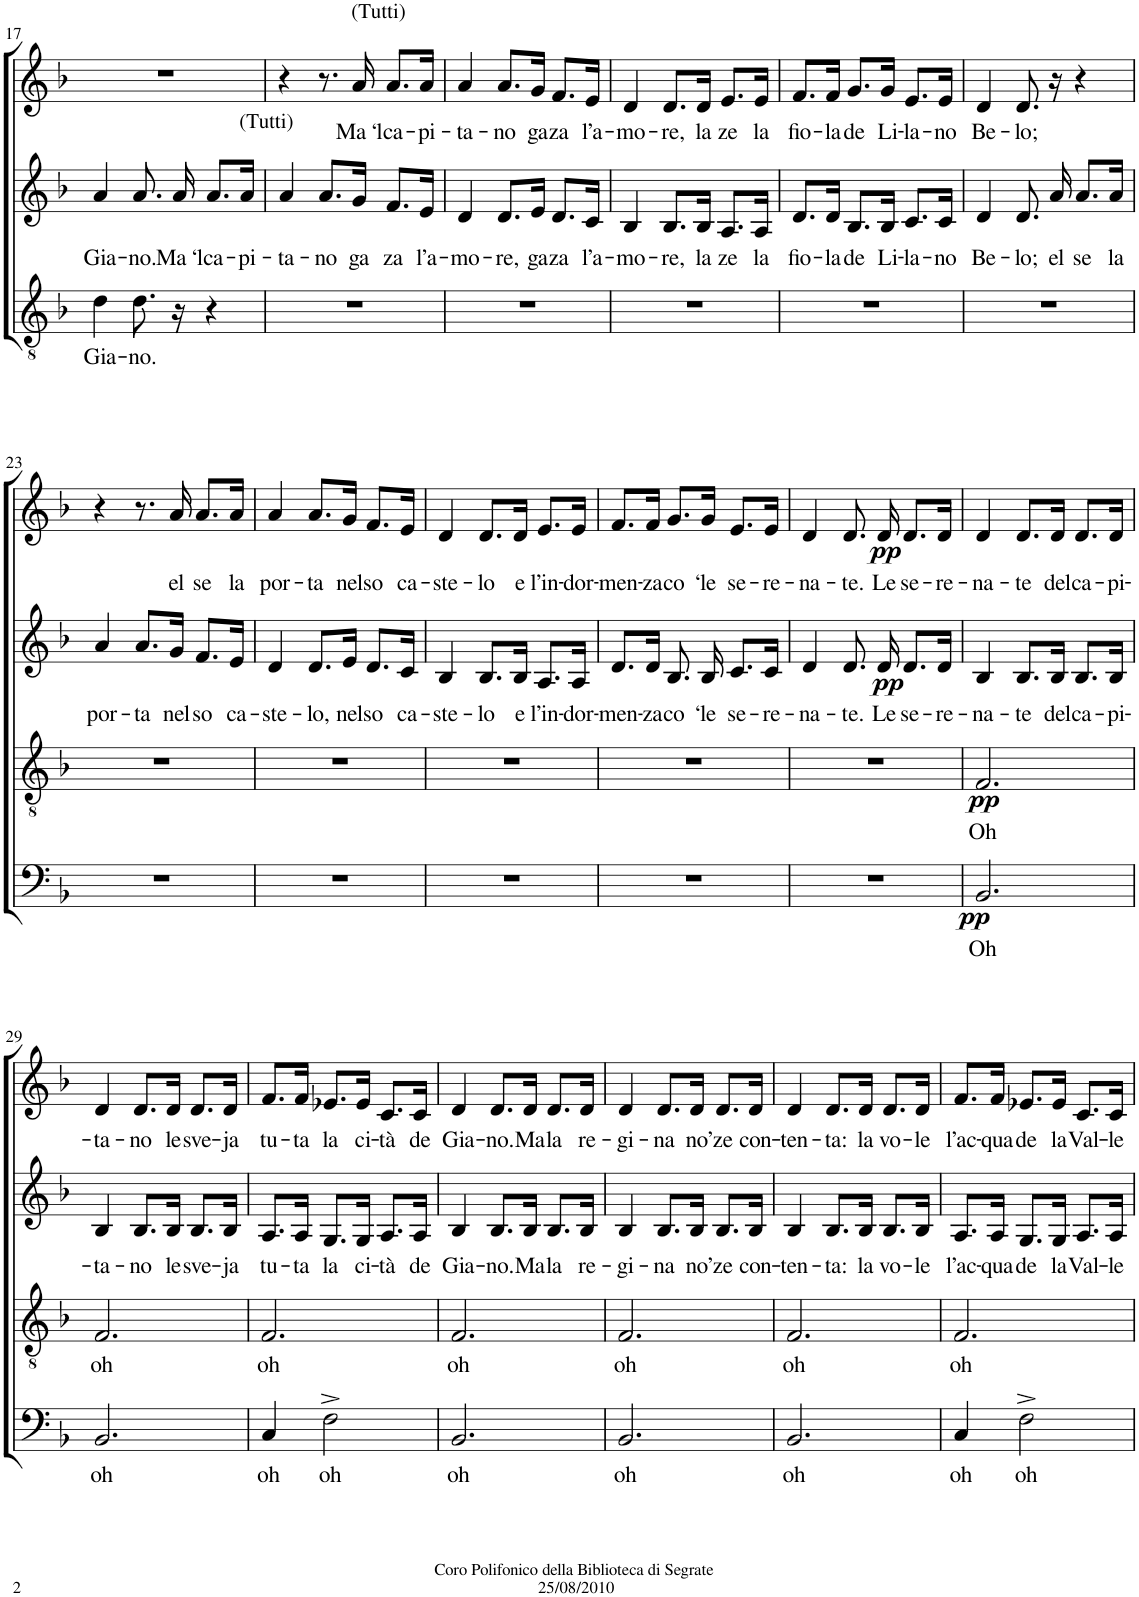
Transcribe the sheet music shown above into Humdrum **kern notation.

**kern	**text	**dynam	**kern	**text	**dynam	**kern	**text	**dynam	**kern	**text	**dynam
*part4	*part4	*part4	*part3	*part3	*part3	*part2	*part2	*part2	*part1	*part1	*part1
*staff4	*staff4	*staff4	*staff3	*staff3	*staff3	*staff2	*staff2	*staff2	*staff1	*staff1	*staff1
*I"Bassi	*	*	*I"Tenori	*	*	*I"Contralti	*	*	*I"Soprani	*	*
!!LO:PB:g=z
*clefF4	*	*	*clefGv2	*	*	*clefG2	*	*	*clefG2	*	*
*	*	*	*	*	*	*	*	*	*Trd1c2	*	*
*k[b-]	*	*	*k[b-]	*	*	*k[b-]	*	*	*k[b-]	*	*
*F:	*	*	*F:	*	*	*F:	*	*	*F:	*	*
*M3/4	*	*	*M3/4	*	*	*M3/4	*	*	*M3/4	*	*
=17	=17	=17	=17	=17	=17	=17	=17	=17	=17	=17	=17
!	!	!	!	!LO:LY:b	!	!	!LO:LY:b	!	!	!	!
2.r	.	.	4d\	Gia-	.	4a/	Gia-	.	2.r	.	.
!	!	!	!	!LO:LY:b	!	!	!LO:LY:b	!	!	!	!
.	.	.	8.d\	-no.	.	8.a/	-no.	.	.	.	.
!	!	!	!	!	!	!	!LO:LY:b	!	!	!	!
.	.	.	16r	.	.	16a/	Ma ‘l	.	.	.	.
!	!	!	!	!	!	!	!LO:LY:b	!	!	!	!
.	.	.	4r	.	.	8.a/L	ca-	.	.	.	.
!	!	!	!	!	!	!LO:TX:a:t=(Tutti)	!	!	!	!	!
!	!	!	!	!	!	!	!LO:LY:b	!	!	!	!
.	.	.	.	.	.	16a/Jk	-pi-	.	.	.	.
=18	=18	=18	=18	=18	=18	=18	=18	=18	=18	=18	=18
!	!	!	!	!	!	!	!LO:LY:b	!	!	!	!
2.r	.	.	2.r	.	.	4a/	-ta-	.	4r	.	.
!	!	!	!	!	!	!	!LO:LY:b	!	!	!	!
.	.	.	.	.	.	8.a/L	-no	.	8.r	.	.
!	!	!	!	!	!	!	!	!	!LO:TX:a:t=(Tutti)	!	!
!	!	!	!	!	!	!	!LO:LY:b	!	!	!LO:LY:b	!
.	.	.	.	.	.	16g/Jk	ga	.	16a/	Ma ‘l	.
!	!	!	!	!	!	!	!LO:LY:b	!	!	!LO:LY:b	!
.	.	.	.	.	.	8.f/L	za	.	8.a/L	ca-	.
!	!	!	!	!	!	!	!LO:LY:b	!	!	!LO:LY:b	!
.	.	.	.	.	.	16e/Jk	l’a-	.	16a/Jk	-pi-	.
=19	=19	=19	=19	=19	=19	=19	=19	=19	=19	=19	=19
!	!	!	!	!	!	!	!LO:LY:b	!	!	!LO:LY:b	!
2.r	.	.	2.r	.	.	4d/	-mo-	.	4a/	-ta-	.
!	!	!	!	!	!	!	!LO:LY:b	!	!	!LO:LY:b	!
.	.	.	.	.	.	8.d/L	-re,	.	8.a/L	-no	.
!	!	!	!	!	!	!	!LO:LY:b	!	!	!LO:LY:b	!
.	.	.	.	.	.	16e/Jk	ga	.	16g/Jk	ga	.
!	!	!	!	!	!	!	!LO:LY:b	!	!	!LO:LY:b	!
.	.	.	.	.	.	8.d/L	za	.	8.f/L	za	.
!	!	!	!	!	!	!	!LO:LY:b	!	!	!LO:LY:b	!
.	.	.	.	.	.	16c/Jk	l’a-	.	16e/Jk	l’a-	.
=20	=20	=20	=20	=20	=20	=20	=20	=20	=20	=20	=20
!	!	!	!	!	!	!	!LO:LY:b	!	!	!LO:LY:b	!
2.r	.	.	2.r	.	.	4B-/	-mo-	.	4d/	-mo-	.
!	!	!	!	!	!	!	!LO:LY:b	!	!	!LO:LY:b	!
.	.	.	.	.	.	8.B-/L	-re,	.	8.d/L	-re,	.
!	!	!	!	!	!	!	!LO:LY:b	!	!	!LO:LY:b	!
.	.	.	.	.	.	16B-/Jk	la	.	16d/Jk	la	.
!	!	!	!	!	!	!	!LO:LY:b	!	!	!LO:LY:b	!
.	.	.	.	.	.	8.A/L	ze	.	8.e/L	ze	.
!	!	!	!	!	!	!	!LO:LY:b	!	!	!LO:LY:b	!
.	.	.	.	.	.	16A/Jk	la	.	16e/Jk	la	.
=21	=21	=21	=21	=21	=21	=21	=21	=21	=21	=21	=21
!	!	!	!	!	!	!	!LO:LY:b	!	!	!LO:LY:b	!
2.r	.	.	2.r	.	.	8.d/L	fio-	.	8.f/L	fio-	.
!	!	!	!	!	!	!	!LO:LY:b	!	!	!LO:LY:b	!
.	.	.	.	.	.	16d/Jk	-la	.	16f/Jk	-la	.
!	!	!	!	!	!	!	!LO:LY:b	!	!	!LO:LY:b	!
.	.	.	.	.	.	8.B-/L	de	.	8.g/L	de	.
!	!	!	!	!	!	!	!LO:LY:b	!	!	!LO:LY:b	!
.	.	.	.	.	.	16B-/Jk	Li-	.	16g/Jk	Li-	.
!	!	!	!	!	!	!	!LO:LY:b	!	!	!LO:LY:b	!
.	.	.	.	.	.	8.c/L	-la-	.	8.e/L	-la-	.
!	!	!	!	!	!	!	!LO:LY:b	!	!	!LO:LY:b	!
.	.	.	.	.	.	16c/Jk	-no	.	16e/Jk	-no	.
=22	=22	=22	=22	=22	=22	=22	=22	=22	=22	=22	=22
!	!	!	!	!	!	!	!LO:LY:b	!	!	!LO:LY:b	!
2.r	.	.	2.r	.	.	4d/	Be-	.	4d/	Be-	.
!	!	!	!	!	!	!	!LO:LY:b	!	!	!LO:LY:b	!
.	.	.	.	.	.	8.d/	-lo;	.	8.d/	-lo;	.
!	!	!	!	!	!	!	!LO:LY:b	!	!	!	!
.	.	.	.	.	.	16a/	el	.	16r	.	.
!	!	!	!	!	!	!	!LO:LY:b	!	!	!	!
.	.	.	.	.	.	8.a/L	se	.	4r	.	.
!	!	!	!	!	!	!	!LO:LY:b	!	!	!	!
.	.	.	.	.	.	16a/Jk	la	.	.	.	.
!!LO:LB:g=z
=23	=23	=23	=23	=23	=23	=23	=23	=23	=23	=23	=23
!	!	!	!	!	!	!	!LO:LY:b	!	!	!	!
2.r	.	.	2.r	.	.	4a/	por-	.	4r	.	.
!	!	!	!	!	!	!	!LO:LY:b	!	!	!	!
.	.	.	.	.	.	8.a/L	-ta	.	8.r	.	.
!	!	!	!	!	!	!	!LO:LY:b	!	!	!LO:LY:b	!
.	.	.	.	.	.	16g/Jk	nel	.	16a/	el	.
!	!	!	!	!	!	!	!LO:LY:b	!	!	!LO:LY:b	!
.	.	.	.	.	.	8.f/L	so	.	8.a/L	se	.
!	!	!	!	!	!	!	!LO:LY:b	!	!	!LO:LY:b	!
.	.	.	.	.	.	16e/Jk	ca-	.	16a/Jk	la	.
=24	=24	=24	=24	=24	=24	=24	=24	=24	=24	=24	=24
!	!	!	!	!	!	!	!LO:LY:b	!	!	!LO:LY:b	!
2.r	.	.	2.r	.	.	4d/	-ste-	.	4a/	por-	.
!	!	!	!	!	!	!	!LO:LY:b	!	!	!LO:LY:b	!
.	.	.	.	.	.	8.d/L	-lo,	.	8.a/L	-ta	.
!	!	!	!	!	!	!	!LO:LY:b	!	!	!LO:LY:b	!
.	.	.	.	.	.	16e/Jk	nel	.	16g/Jk	nel	.
!	!	!	!	!	!	!	!LO:LY:b	!	!	!LO:LY:b	!
.	.	.	.	.	.	8.d/L	so	.	8.f/L	so	.
!	!	!	!	!	!	!	!LO:LY:b	!	!	!LO:LY:b	!
.	.	.	.	.	.	16c/Jk	ca-	.	16e/Jk	ca-	.
=25	=25	=25	=25	=25	=25	=25	=25	=25	=25	=25	=25
!	!	!	!	!	!	!	!LO:LY:b	!	!	!LO:LY:b	!
2.r	.	.	2.r	.	.	4B-/	-ste-	.	4d/	-ste-	.
!	!	!	!	!	!	!	!LO:LY:b	!	!	!LO:LY:b	!
.	.	.	.	.	.	8.B-/L	-lo	.	8.d/L	-lo	.
!	!	!	!	!	!	!	!LO:LY:b	!	!	!LO:LY:b	!
.	.	.	.	.	.	16B-/Jk	e	.	16d/Jk	e	.
!	!	!	!	!	!	!	!LO:LY:b	!	!	!LO:LY:b	!
.	.	.	.	.	.	8.A/L	l’in-	.	8.e/L	l’in-	.
!	!	!	!	!	!	!	!LO:LY:b	!	!	!LO:LY:b	!
.	.	.	.	.	.	16A/Jk	-dor-	.	16e/Jk	-dor-	.
=26	=26	=26	=26	=26	=26	=26	=26	=26	=26	=26	=26
!	!	!	!	!	!	!	!LO:LY:b	!	!	!LO:LY:b	!
2.r	.	.	2.r	.	.	8.d/L	-men-	.	8.f/L	-men-	.
!	!	!	!	!	!	!	!LO:LY:b	!	!	!LO:LY:b	!
.	.	.	.	.	.	16d/Jk	-za	.	16f/Jk	-za	.
!	!	!	!	!	!	!	!LO:LY:b	!	!	!LO:LY:b	!
.	.	.	.	.	.	8.B-/	co	.	8.g/L	co	.
!	!	!	!	!	!	!	!LO:LY:b	!	!	!LO:LY:b	!
.	.	.	.	.	.	16B-/	‘le	.	16g/Jk	‘le	.
!	!	!	!	!	!	!	!LO:LY:b	!	!	!LO:LY:b	!
.	.	.	.	.	.	8.c/L	se-	.	8.e/L	se-	.
!	!	!	!	!	!	!	!LO:LY:b	!	!	!LO:LY:b	!
.	.	.	.	.	.	16c/Jk	-re-	.	16e/Jk	-re-	.
=27	=27	=27	=27	=27	=27	=27	=27	=27	=27	=27	=27
!	!	!	!	!	!	!	!LO:LY:b	!	!	!LO:LY:b	!
2.r	.	.	2.r	.	.	4d/	-na-	.	4d/	-na-	.
!	!	!	!	!	!	!	!LO:LY:b	!	!	!LO:LY:b	!
.	.	.	.	.	.	8.d/	-te.	.	8.d/	-te.	.
!	!	!	!	!	!	!	!LO:LY:b	!LO:DY:b	!	!LO:LY:b	!LO:DY:b
.	.	.	.	.	.	16d/	Le	pp	16d/	Le	pp
!	!	!	!	!	!	!	!LO:LY:b	!	!	!LO:LY:b	!
.	.	.	.	.	.	8.d/L	se-	.	8.d/L	se-	.
!	!	!	!	!	!	!	!LO:LY:b	!	!	!LO:LY:b	!
.	.	.	.	.	.	16d/Jk	-re-	.	16d/Jk	-re-	.
=28	=28	=28	=28	=28	=28	=28	=28	=28	=28	=28	=28
!	!LO:LY:b	!LO:DY:b	!	!LO:LY:b	!LO:DY:b	!	!LO:LY:b	!	!	!LO:LY:b	!
2.BB-/	Oh	pp	2.F/	Oh	pp	4B-/	-na-	.	4d/	-na-	.
!	!	!	!	!	!	!	!LO:LY:b	!	!	!LO:LY:b	!
.	.	.	.	.	.	8.B-/L	-te	.	8.d/L	-te	.
!	!	!	!	!	!	!	!LO:LY:b	!	!	!LO:LY:b	!
.	.	.	.	.	.	16B-/Jk	del	.	16d/Jk	del	.
!	!	!	!	!	!	!	!LO:LY:b	!	!	!LO:LY:b	!
.	.	.	.	.	.	8.B-/L	ca-	.	8.d/L	ca-	.
!	!	!	!	!	!	!	!LO:LY:b	!	!	!LO:LY:b	!
.	.	.	.	.	.	16B-/Jk	-pi-	.	16d/Jk	-pi-	.
!!LO:LB:g=z
=29	=29	=29	=29	=29	=29	=29	=29	=29	=29	=29	=29
!	!LO:LY:b	!	!	!LO:LY:b	!	!	!LO:LY:b	!	!	!LO:LY:b	!
2.BB-/	oh	.	2.F/	oh	.	4B-/	-ta-	.	4d/	-ta-	.
!	!	!	!	!	!	!	!LO:LY:b	!	!	!LO:LY:b	!
.	.	.	.	.	.	8.B-/L	-no	.	8.d/L	-no	.
!	!	!	!	!	!	!	!LO:LY:b	!	!	!LO:LY:b	!
.	.	.	.	.	.	16B-/Jk	le	.	16d/Jk	le	.
!	!	!	!	!	!	!	!LO:LY:b	!	!	!LO:LY:b	!
.	.	.	.	.	.	8.B-/L	sve-	.	8.d/L	sve-	.
!	!	!	!	!	!	!	!LO:LY:b	!	!	!LO:LY:b	!
.	.	.	.	.	.	16B-/Jk	-ja	.	16d/Jk	-ja	.
=30	=30	=30	=30	=30	=30	=30	=30	=30	=30	=30	=30
!	!LO:LY:b	!	!	!LO:LY:b	!	!	!LO:LY:b	!	!	!LO:LY:b	!
4C/	oh	.	2.F/	oh	.	8.A/L	tu-	.	8.f/L	tu-	.
!	!	!	!	!	!	!	!LO:LY:b	!	!	!LO:LY:b	!
.	.	.	.	.	.	16A/Jk	-ta	.	16f/Jk	-ta	.
!	!LO:LY:b	!	!	!	!	!	!LO:LY:b	!	!	!LO:LY:b	!
2F^\	oh	.	.	.	.	8.G/L	la	.	8.e-X/L	la	.
!	!	!	!	!	!	!	!LO:LY:b	!	!	!LO:LY:b	!
.	.	.	.	.	.	16G/Jk	ci-	.	16e-/Jk	ci-	.
!	!	!	!	!	!	!	!LO:LY:b	!	!	!LO:LY:b	!
.	.	.	.	.	.	8.A/L	-tà	.	8.c/L	-tà	.
!	!	!	!	!	!	!	!LO:LY:b	!	!	!LO:LY:b	!
.	.	.	.	.	.	16A/Jk	de	.	16c/Jk	de	.
=31	=31	=31	=31	=31	=31	=31	=31	=31	=31	=31	=31
!	!LO:LY:b	!	!	!LO:LY:b	!	!	!LO:LY:b	!	!	!LO:LY:b	!
2.BB-/	oh	.	2.F/	oh	.	4B-/	Gia-	.	4d/	Gia-	.
!	!	!	!	!	!	!	!LO:LY:b	!	!	!LO:LY:b	!
.	.	.	.	.	.	8.B-/L	-no.	.	8.d/L	-no.	.
!	!	!	!	!	!	!	!LO:LY:b	!	!	!LO:LY:b	!
.	.	.	.	.	.	16B-/Jk	Ma	.	16d/Jk	Ma	.
!	!	!	!	!	!	!	!LO:LY:b	!	!	!LO:LY:b	!
.	.	.	.	.	.	8.B-/L	la	.	8.d/L	la	.
!	!	!	!	!	!	!	!LO:LY:b	!	!	!LO:LY:b	!
.	.	.	.	.	.	16B-/Jk	re-	.	16d/Jk	re-	.
=32	=32	=32	=32	=32	=32	=32	=32	=32	=32	=32	=32
!	!LO:LY:b	!	!	!LO:LY:b	!	!	!LO:LY:b	!	!	!LO:LY:b	!
2.BB-/	oh	.	2.F/	oh	.	4B-/	-gi-	.	4d/	-gi-	.
!	!	!	!	!	!	!	!LO:LY:b	!	!	!LO:LY:b	!
.	.	.	.	.	.	8.B-/L	-na	.	8.d/L	-na	.
!	!	!	!	!	!	!	!LO:LY:b	!	!	!LO:LY:b	!
.	.	.	.	.	.	16B-/Jk	no’	.	16d/Jk	no’	.
!	!	!	!	!	!	!	!LO:LY:b	!	!	!LO:LY:b	!
.	.	.	.	.	.	8.B-/L	ze	.	8.d/L	ze	.
!	!	!	!	!	!	!	!LO:LY:b	!	!	!LO:LY:b	!
.	.	.	.	.	.	16B-/Jk	con-	.	16d/Jk	con-	.
=33	=33	=33	=33	=33	=33	=33	=33	=33	=33	=33	=33
!	!LO:LY:b	!	!	!LO:LY:b	!	!	!LO:LY:b	!	!	!LO:LY:b	!
2.BB-/	oh	.	2.F/	oh	.	4B-/	-ten-	.	4d/	-ten-	.
!	!	!	!	!	!	!	!LO:LY:b	!	!	!LO:LY:b	!
.	.	.	.	.	.	8.B-/L	-ta:	.	8.d/L	-ta:	.
!	!	!	!	!	!	!	!LO:LY:b	!	!	!LO:LY:b	!
.	.	.	.	.	.	16B-/Jk	la	.	16d/Jk	la	.
!	!	!	!	!	!	!	!LO:LY:b	!	!	!LO:LY:b	!
.	.	.	.	.	.	8.B-/L	vo-	.	8.d/L	vo-	.
!	!	!	!	!	!	!	!LO:LY:b	!	!	!LO:LY:b	!
.	.	.	.	.	.	16B-/Jk	-le	.	16d/Jk	-le	.
=34	=34	=34	=34	=34	=34	=34	=34	=34	=34	=34	=34
!	!LO:LY:b	!	!	!LO:LY:b	!	!	!LO:LY:b	!	!	!LO:LY:b	!
4C/	oh	.	2.F/	oh	.	8.A/L	l’ac-	.	8.f/L	l’ac-	.
!	!	!	!	!	!	!	!LO:LY:b	!	!	!LO:LY:b	!
.	.	.	.	.	.	16A/Jk	-qua	.	16f/Jk	-qua	.
!	!LO:LY:b	!	!	!	!	!	!LO:LY:b	!	!	!LO:LY:b	!
2F^\	oh	.	.	.	.	8.G/L	de	.	8.e-X/L	de	.
!	!	!	!	!	!	!	!LO:LY:b	!	!	!LO:LY:b	!
.	.	.	.	.	.	16G/Jk	la	.	16e-/Jk	la	.
!	!	!	!	!	!	!	!LO:LY:b	!	!	!LO:LY:b	!
.	.	.	.	.	.	8.A/L	Val-	.	8.c/L	Val-	.
!	!	!	!	!	!	!	!LO:LY:b	!	!	!LO:LY:b	!
.	.	.	.	.	.	16A/Jk	-le	.	16c/Jk	-le	.
=	=	=	=	=	=	=	=	=	=	=	=
*-	*-	*-	*-	*-	*-	*-	*-	*-	*-	*-	*-
